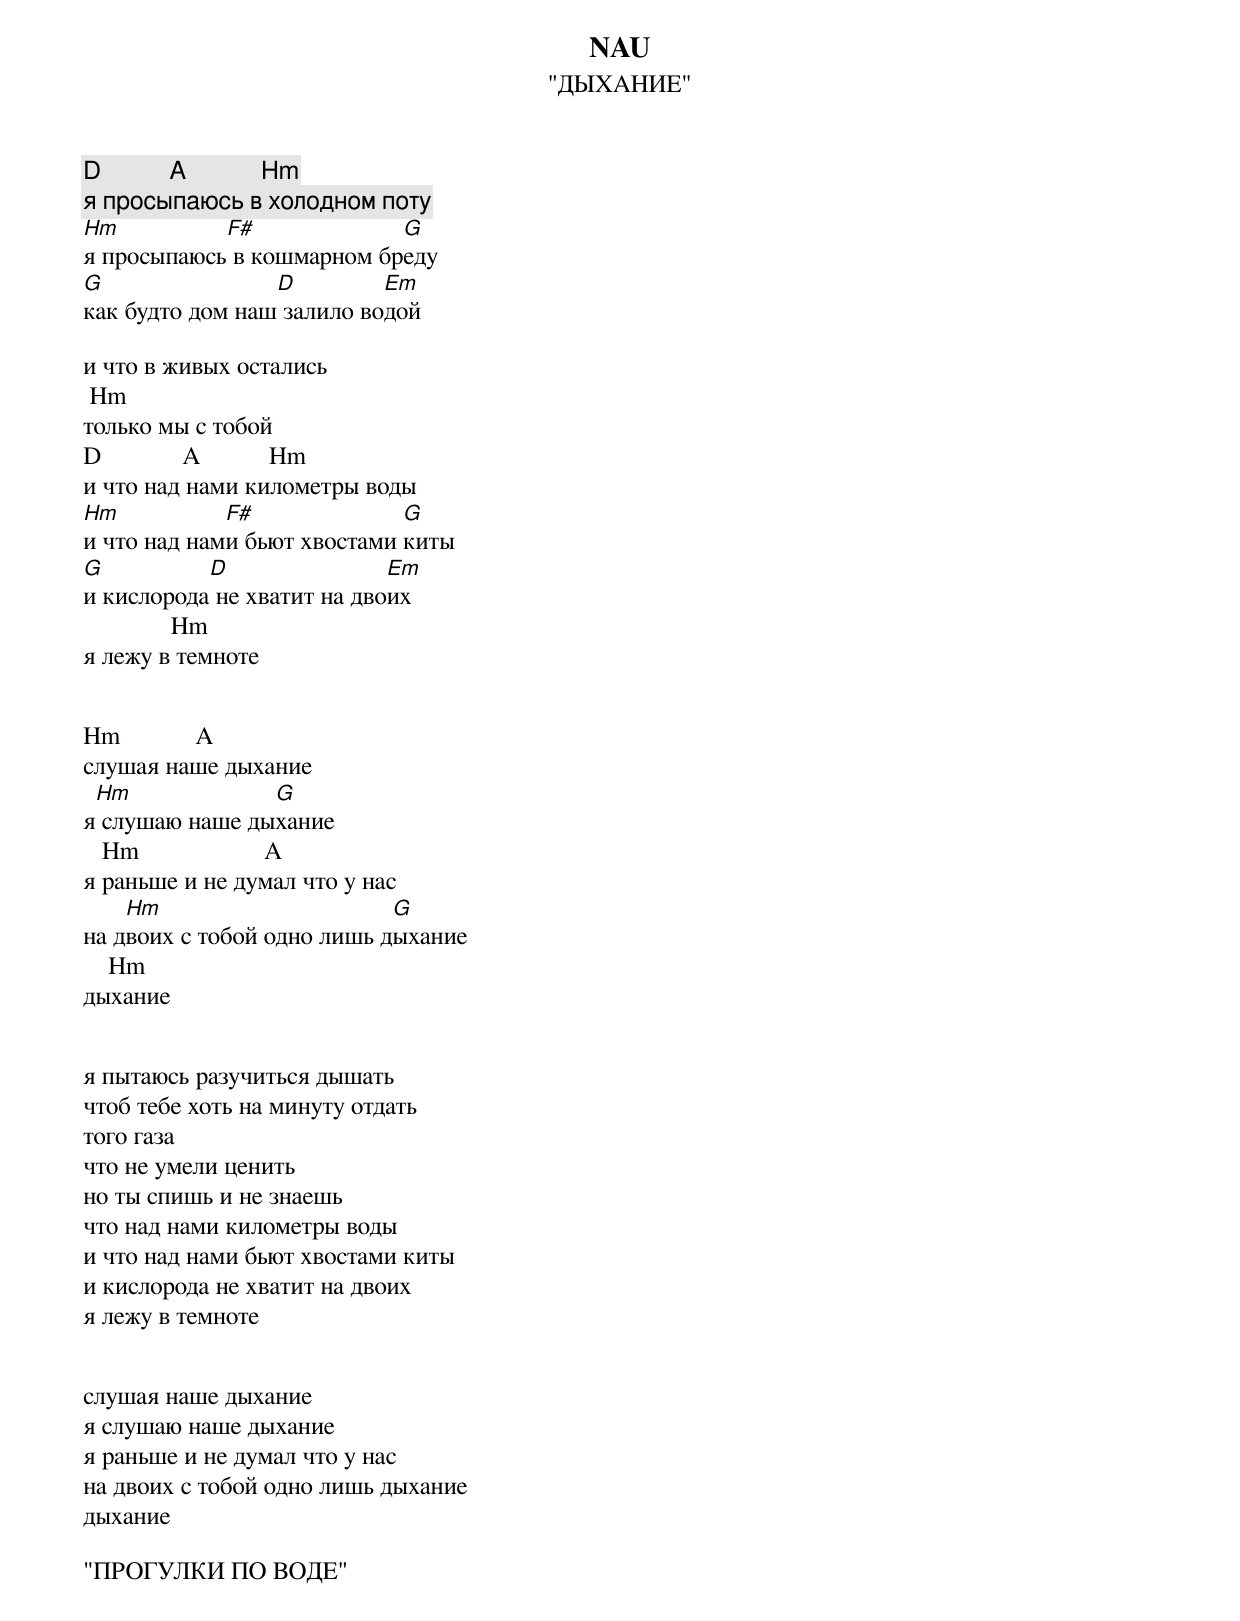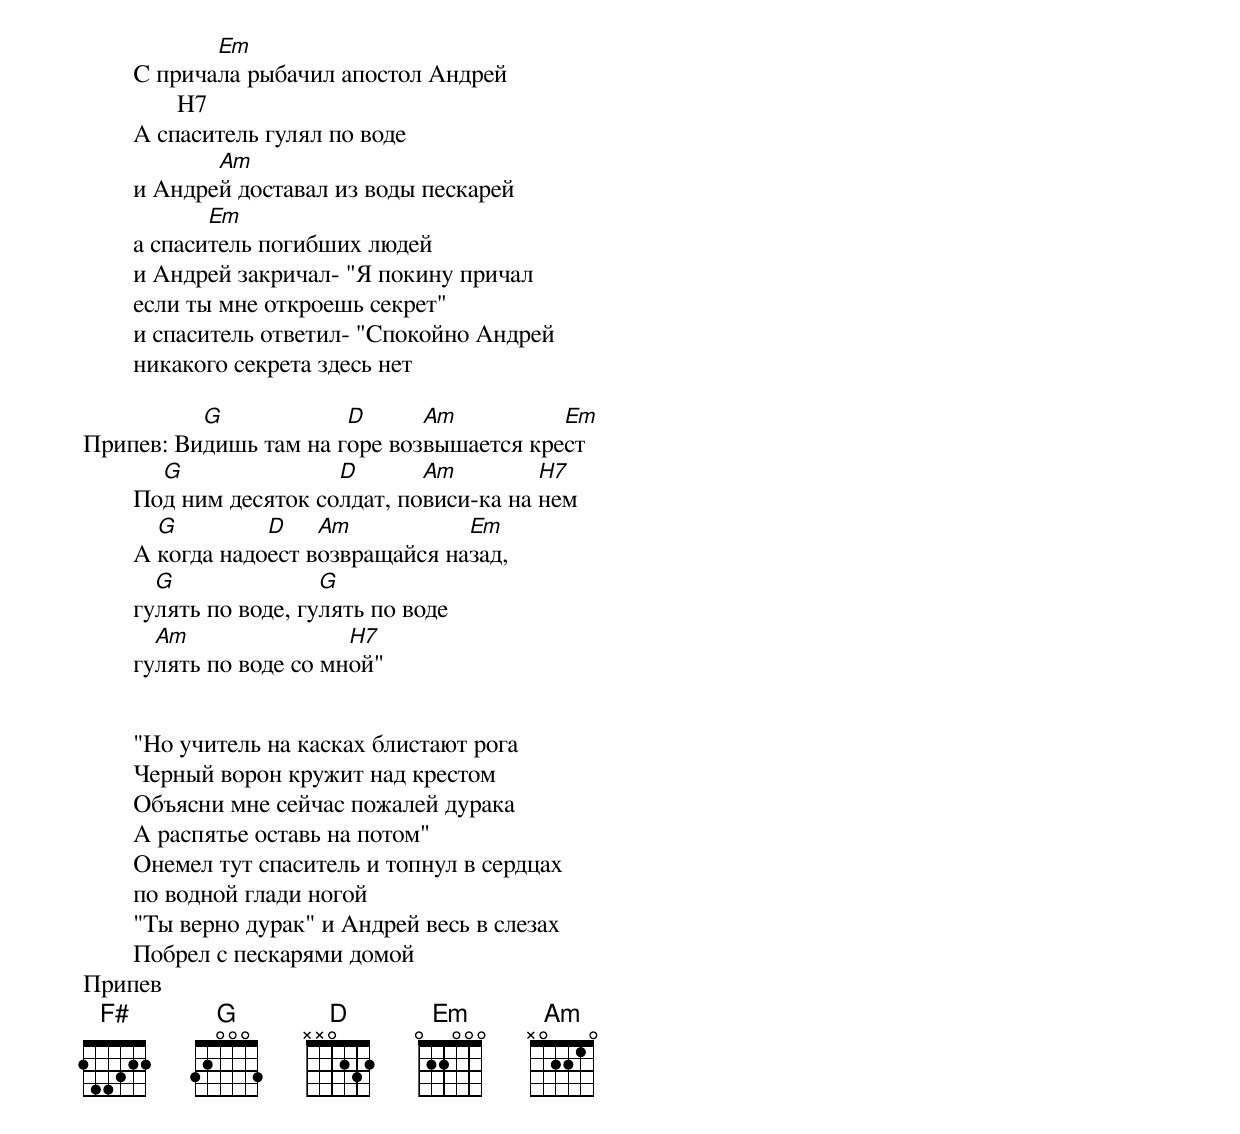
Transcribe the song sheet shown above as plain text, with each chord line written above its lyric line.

NAU
"ДЫХАНИЕ"

D           А            Hm
я просыпаюсь в холодном поту
Hm          F#             G
я просыпаюсь в кошмарном бреду
G                D         Еm
как будто дом наш залило водой

и что в живых остались
 Hm
только мы с тобой
D             А           Hm
и что над нами километры воды
Hm           F#              G
и что над нами бьют хвостами киты
G          D                Еm
и кислорода не хватит на двоих
              Hm
я лежу в темноте


Hm            А
слушая наше дыхание
 Hm             G
я слушаю наше дыхание
   Hm                    А
я раньше и не думал что у нас
    Hm                      G
на двоих с тобой одно лишь дыхание
    Hm
дыхание


я пытаюсь разучиться дышать
чтоб тебе хоть на минуту отдать
того газа
что не умели ценить
но ты спишь и не знаешь
что над нами километры воды
и что над нами бьют хвостами киты
и кислорода не хватит на двоих
я лежу в темноте


слушая наше дыхание
я слушаю наше дыхание
я раньше и не думал что у нас
на двоих с тобой одно лишь дыхание
дыхание

"ПРОГУЛКИ ПО ВОДЕ"

               Em
        С причала рыбачил апостол Андрей
               H7
        А спаситель гулял по воде
               Am
        и Андрей доставал из воды пескарей
               Em
        а спаситель погибших людей
        и Андрей закричал- "Я покину причал
        если ты мне откроешь секрет"
        и спаситель ответил- "Спокойно Андрей
        никакого секрета здесь нет

          G            D      Am          Em
Припев: Видишь там на горе возвышается крест
          G               D       Am         H7
        Под ним десяток солдат, повиси-ка на нем
          G         D    Am           Em
        А когда надоест возвращайся назад,
          G               G
        гулять по воде, гулять по воде
          Am                H7
        гулять по воде со мной"


        "Hо учитель на касках блистают рога
        Черный ворон кружит над крестом
        Объясни мне сейчас пожалей дурака
        А распятье оставь на потом"
        Онемел тут спаситель и топнул в сердцах
        по водной глади ногой
        "Ты верно дурак" и Андрей весь в слезах
        Побрел с пескарями домой
Припев
